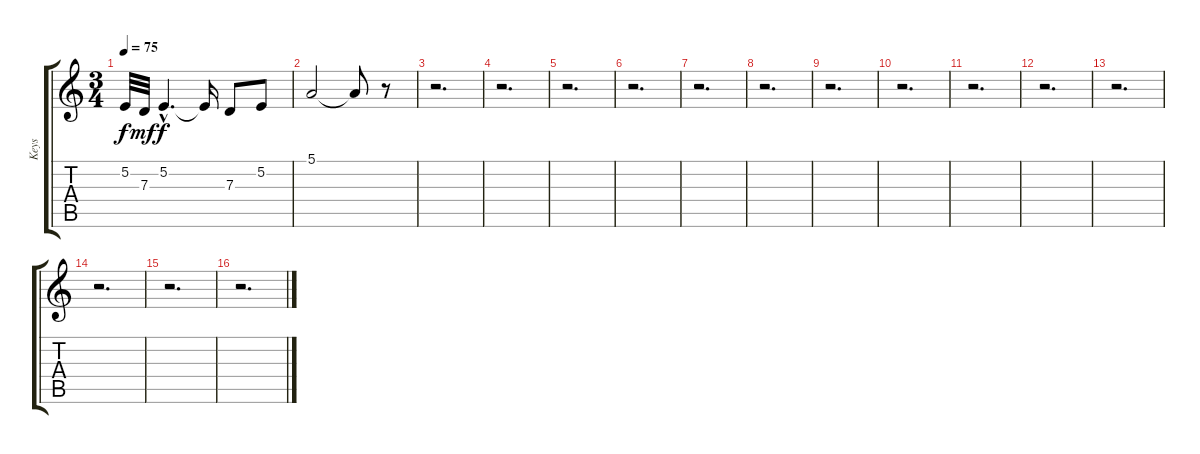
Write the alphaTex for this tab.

\track ("Keys" "Keys") {instrument lead1square}
\staff {score tabs}
\tuning (E4 B3 G3 D3 A2 E2) {hide}
\ts (3 4)
\tempo 75
\clef g2
\ks c
5.2.32{dy f} 7.3.32{dy mf} 5.2{hac}.4{d dy f} 5.2{t}.16 7.3.8 5.2.8 |
5.1.2 5.1{t}.8 r.8 |
r.2{d} |
r.2{d} |
r.2{d} |
r.2{d} |
r.2{d} |
r.2{d} |
r.2{d} |
r.2{d} |
r.2{d} |
r.2{d} |
r.2{d} |
r.2{d} |
r.2{d} |
r.2{d}
